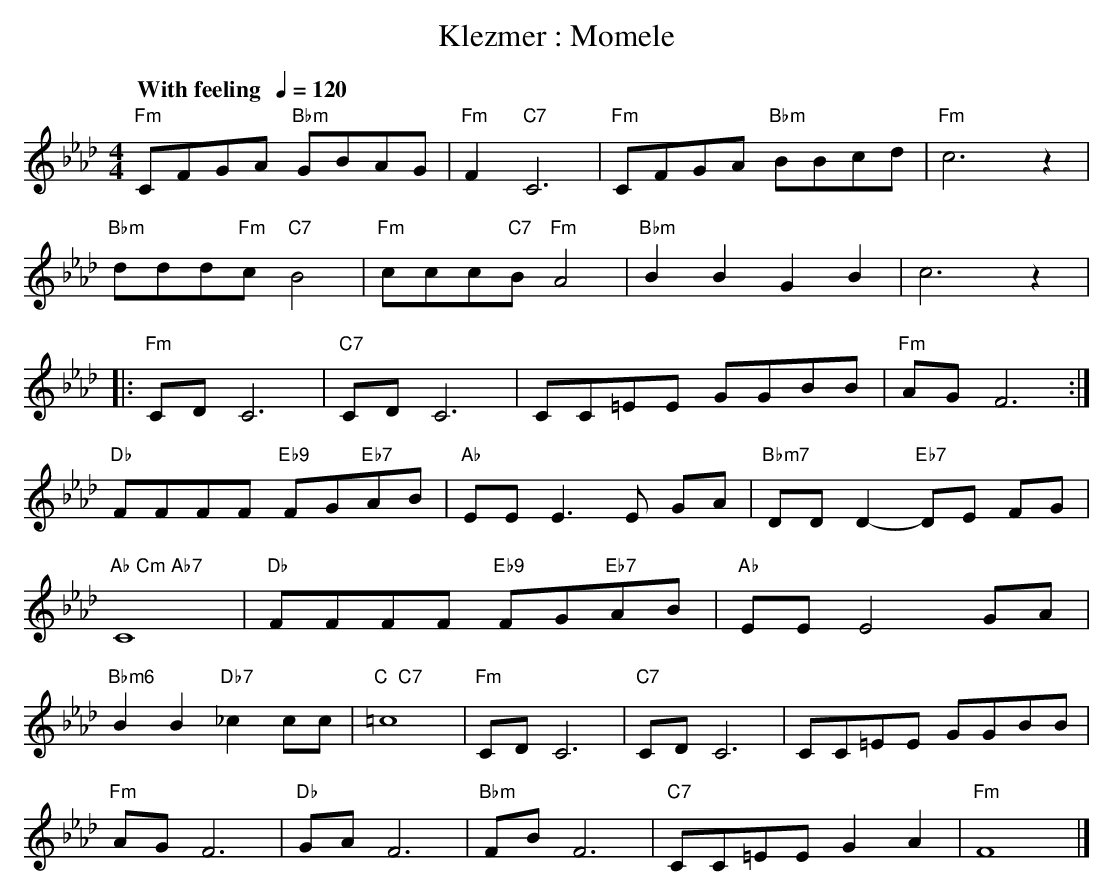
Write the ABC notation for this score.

X:1
T:Klezmer : Momele
M:4/4
L:1/8
Q:"With feeling  " 1/4=120
K:Fm
"Fm"CFGA "Bbm"GBAG | "Fm"F2 "C7"C6 | "Fm"CFGA "Bbm"BBcd | "Fm"c6 z2 |
"Bbm"ddd"Fm"c "C7"B4 | "Fm"ccc"C7"B "Fm"A4 | "Bbm"B2 B2 G2 B2 | c6 z2 |:
"Fm"CD C6 | "C7"CD C6 | CC=EE GGBB | "Fm"AG F6 :|
"Db"FFFF "Eb9"FG"Eb7"AB | "Ab"EE E3 E GA | "Bbm7"DD D2- "Eb7"DE FG |
"Ab Cm Ab7"C8 | "Db"FFFF "Eb9"FG"Eb7"AB | "Ab"EE E4 GA |
"Bbm6"B2 B2 "Db7"_c2 cc | "C  C7"=c8 | "Fm"CD C6 | "C7"CD C6 | CC=EE GGBB |
"Fm"AG F6 | "Db"GA F6 | "Bbm"FB F6 | "C7"CC=EE G2 A2 | "Fm"F8 |]
